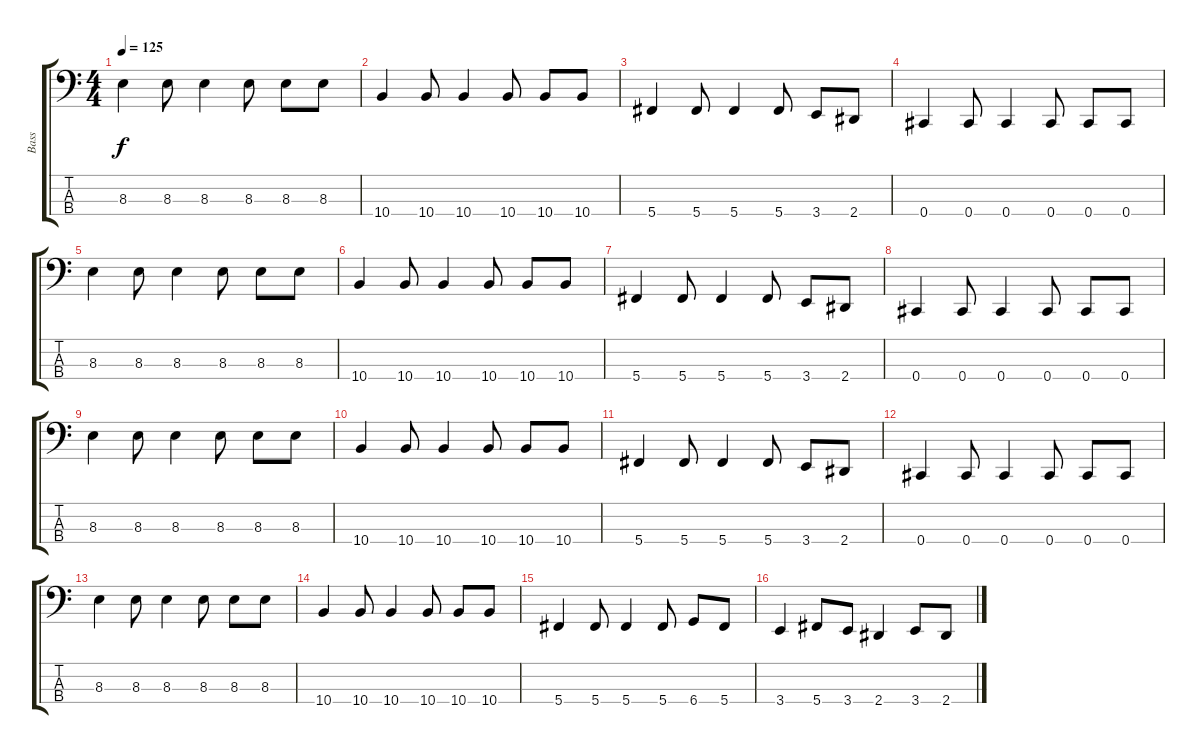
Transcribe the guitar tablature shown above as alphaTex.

\track ("Bass" "Bass") {instrument electricbassfinger}
\staff {score tabs}
\tuning (Gb2 Db2 Ab1 Db1) {hide}
\ts (4 4)
\tempo 125
\clef f4
\ks c
8.3.4{dy f} 8.3.8 8.3.4 8.3.8 8.3.8 8.3.8 |
10.4.4 10.4.8 10.4.4 10.4.8 10.4.8 10.4.8 |
5.4.4 5.4.8 5.4.4 5.4.8 3.4.8 2.4.8 |
0.4.4 0.4.8 0.4.4 0.4.8 0.4.8 0.4.8 |
8.3.4 8.3.8 8.3.4 8.3.8 8.3.8 8.3.8 |
10.4.4 10.4.8 10.4.4 10.4.8 10.4.8 10.4.8 |
5.4.4 5.4.8 5.4.4 5.4.8 3.4.8 2.4.8 |
0.4.4 0.4.8 0.4.4 0.4.8 0.4.8 0.4.8 |
8.3.4 8.3.8 8.3.4 8.3.8 8.3.8 8.3.8 |
10.4.4 10.4.8 10.4.4 10.4.8 10.4.8 10.4.8 |
5.4.4 5.4.8 5.4.4 5.4.8 3.4.8 2.4.8 |
0.4.4 0.4.8 0.4.4 0.4.8 0.4.8 0.4.8 |
8.3.4 8.3.8 8.3.4 8.3.8 8.3.8 8.3.8 |
10.4.4 10.4.8 10.4.4 10.4.8 10.4.8 10.4.8 |
5.4.4 5.4.8 5.4.4 5.4.8 6.4.8 5.4.8 |
3.4.4 5.4.8 3.4.8 2.4.4 3.4.8 2.4.8
